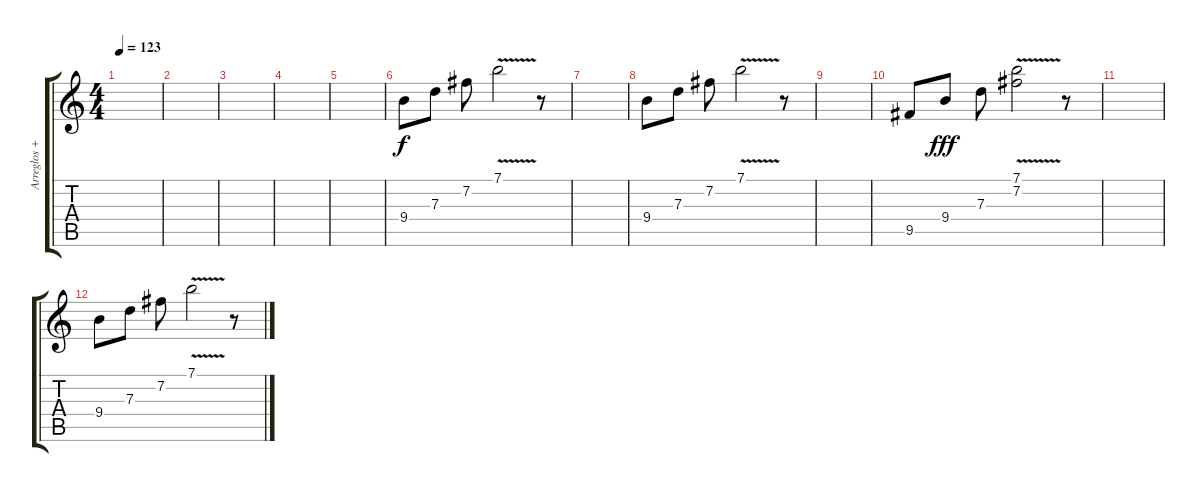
\track ("Arreglos ++" "Arreglos +") {instrument distortionguitar}
\staff {score tabs}
\tuning (E4 B3 G3 D3 A2 E2) {hide}
\ts (4 4)
\tempo 123
\clef g2
\ks c
|
|
|
|
|
9.4.8 7.3.8 7.2.8 7.1{v}.2 r.8 |
|
9.4.8 7.3.8 7.2.8 7.1{v}.2 r.8 |
|
9.5.8{dy f} 9.4.8{dy fff} 7.3.8 (7.1 7.2{v}).2 r.8 |
|
9.4.8 7.3.8 7.2.8 7.1{v}.2 r.8
